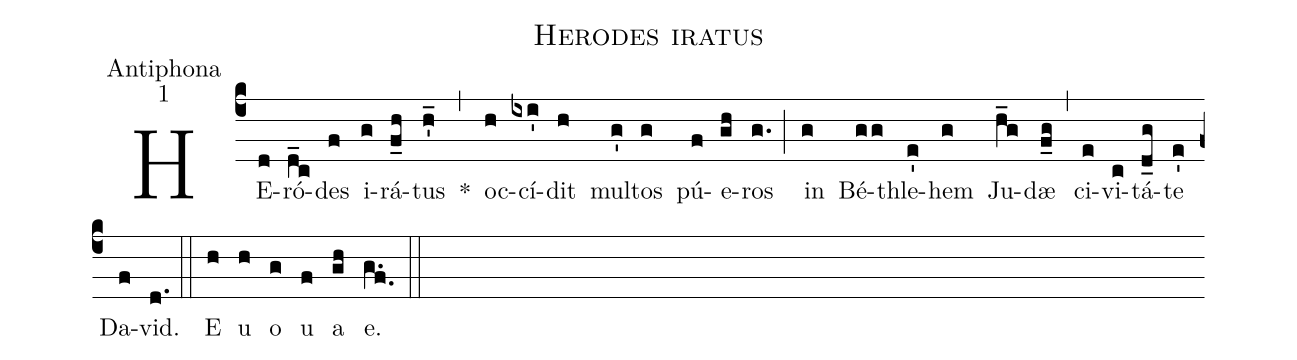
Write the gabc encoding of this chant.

name:Herodes iratus;
office-part:Antiphona;
mode:1;
%%
(c4) HE(d)ró(d_c)des(f) i(g)rá(f_h)tus(h'_) *(,) oc(h)cí(ixi')dit(h) mul(g')tos(g) pú(f)e(gh)ros(g.) (;) in(g) Bé(gg)thle(e')hem(g) Ju(h_g)dæ(f_g) (,) ci(e)vi(c)tá(d_g)te(e') Da(f)vid.(d.) (::) E(h) u(h) o(g) u(f) a(gh) e.(g.f.) (::)
